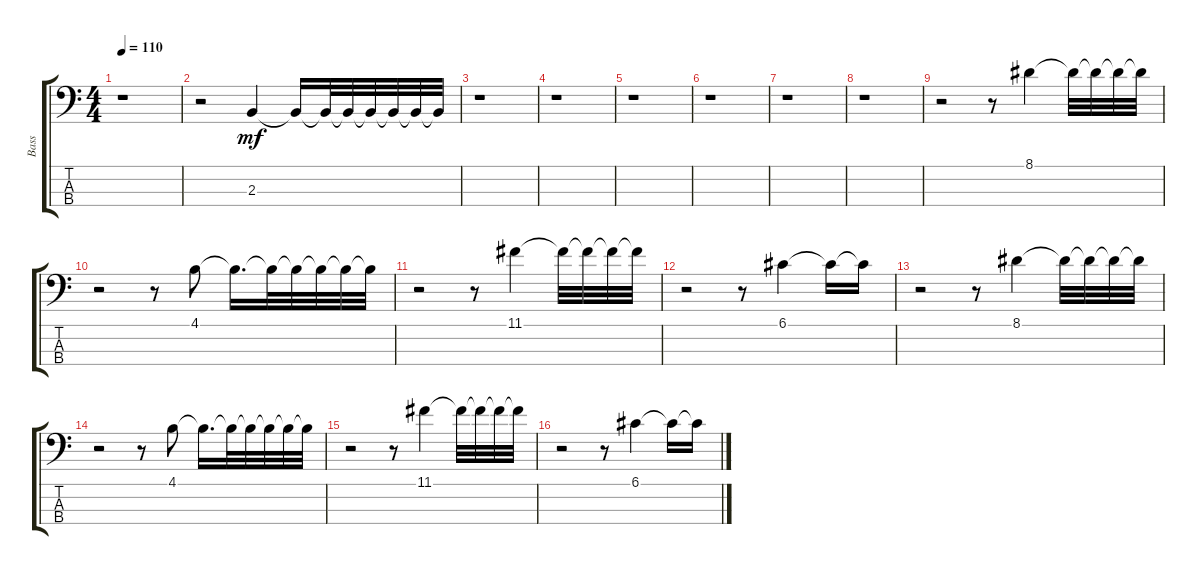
\track ("Bass" "Bass") {instrument electricbassfinger}
\staff {score tabs}
\tuning (G2 D2 A1 E1) {hide}
\ts (4 4)
\tempo 110
\clef f4
\ks c
r.1{dy mf} |
r.2 2.3.4 2.3{t}.16 2.3{t}.32 2.3{t}.32 2.3{t}.32 2.3{t}.32 2.3{t}.32 2.3{t}.32 |
r.1 |
r.1 |
r.1 |
r.1 |
r.1 |
r.1 |
r.2 r.8 8.1.4 8.1{t}.32 8.1{t}.32 8.1{t}.32 8.1{t}.32 |
r.2 r.8 4.1.8 4.1{t}.16{d} 4.1{t}.32 4.1{t}.32 4.1{t}.32 4.1{t}.32 4.1{t}.32 |
r.2 r.8 11.1.4 11.1{t}.32 11.1{t}.32 11.1{t}.32 11.1{t}.32 |
r.2 r.8 6.1.4 6.1{t}.16 6.1{t}.16 |
r.2 r.8 8.1.4 8.1{t}.32 8.1{t}.32 8.1{t}.32 8.1{t}.32 |
r.2 r.8 4.1.8 4.1{t}.16{d} 4.1{t}.32 4.1{t}.32 4.1{t}.32 4.1{t}.32 4.1{t}.32 |
r.2 r.8 11.1.4 11.1{t}.32 11.1{t}.32 11.1{t}.32 11.1{t}.32 |
r.2 r.8 6.1.4 6.1{t}.16 6.1{t}.16
